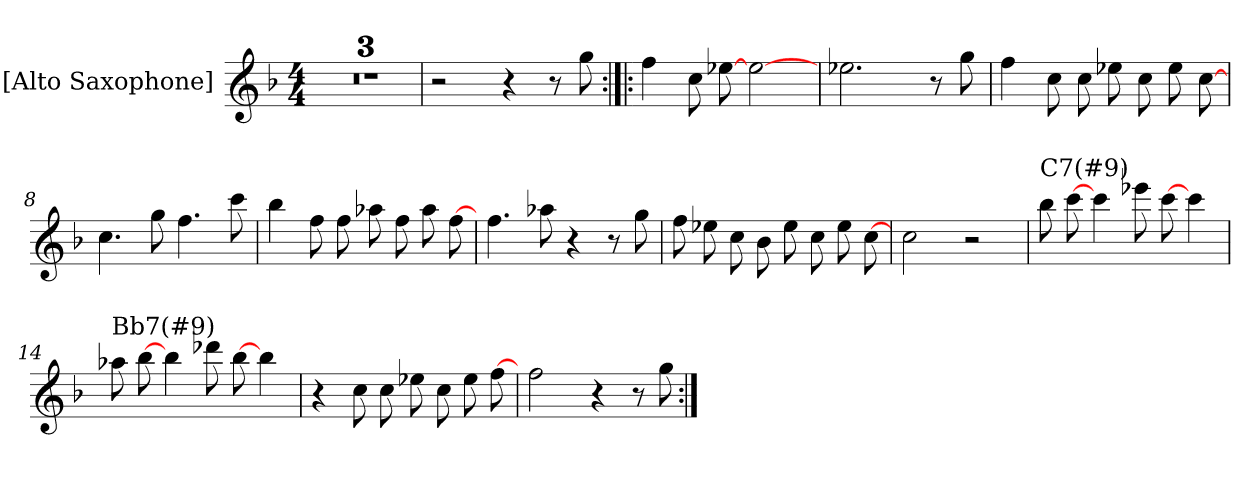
**kern
*part1
*staff1
*I"[Alto Saxophone]
*clefG2
*k[b-]
*F:
*M4/4
=1!|:
1r
=2
1r
=3
1r
=4
2r
4r
8r
8gg
!!LO:LB:g=z
=5:|!|:
4ff
8ccL
[8ee-
[2ee-
=6
2.ee-
8r
8gg
=7
4ff
8ccL
8cc
8ee-L
8cc
8ee-
[8cc
=8
4.cc
8gg
4.ff
8ccc
!!LO:LB:g=z
=9
4bb-
8ffL
8ff
8aa-L
8ff
8aa-
[8ff
=10
4.ff
8aa-
4r
8r
8gg
=11
8ffL
8ee-
8cc
8b-
8ee-L
8cc
8ee-
[8cc
=12
2cc
2r
!!LO:LB:g=z
=13
!LO:TX:a:t=C7(#9)
8bb-L
[8ccc
4ccc
8eee-L
[8ccc
4ccc
=14
!LO:TX:a:t=Bb7(#9)
8aa-L
[8bb-
4bb-
8ddd-L
[8bb-
4bb-
=15
4r
8ccL
8cc
8ee-L
8cc
8ee-
[8ff
=16
2ff
4r
8r
8gg
=:|!
*-
